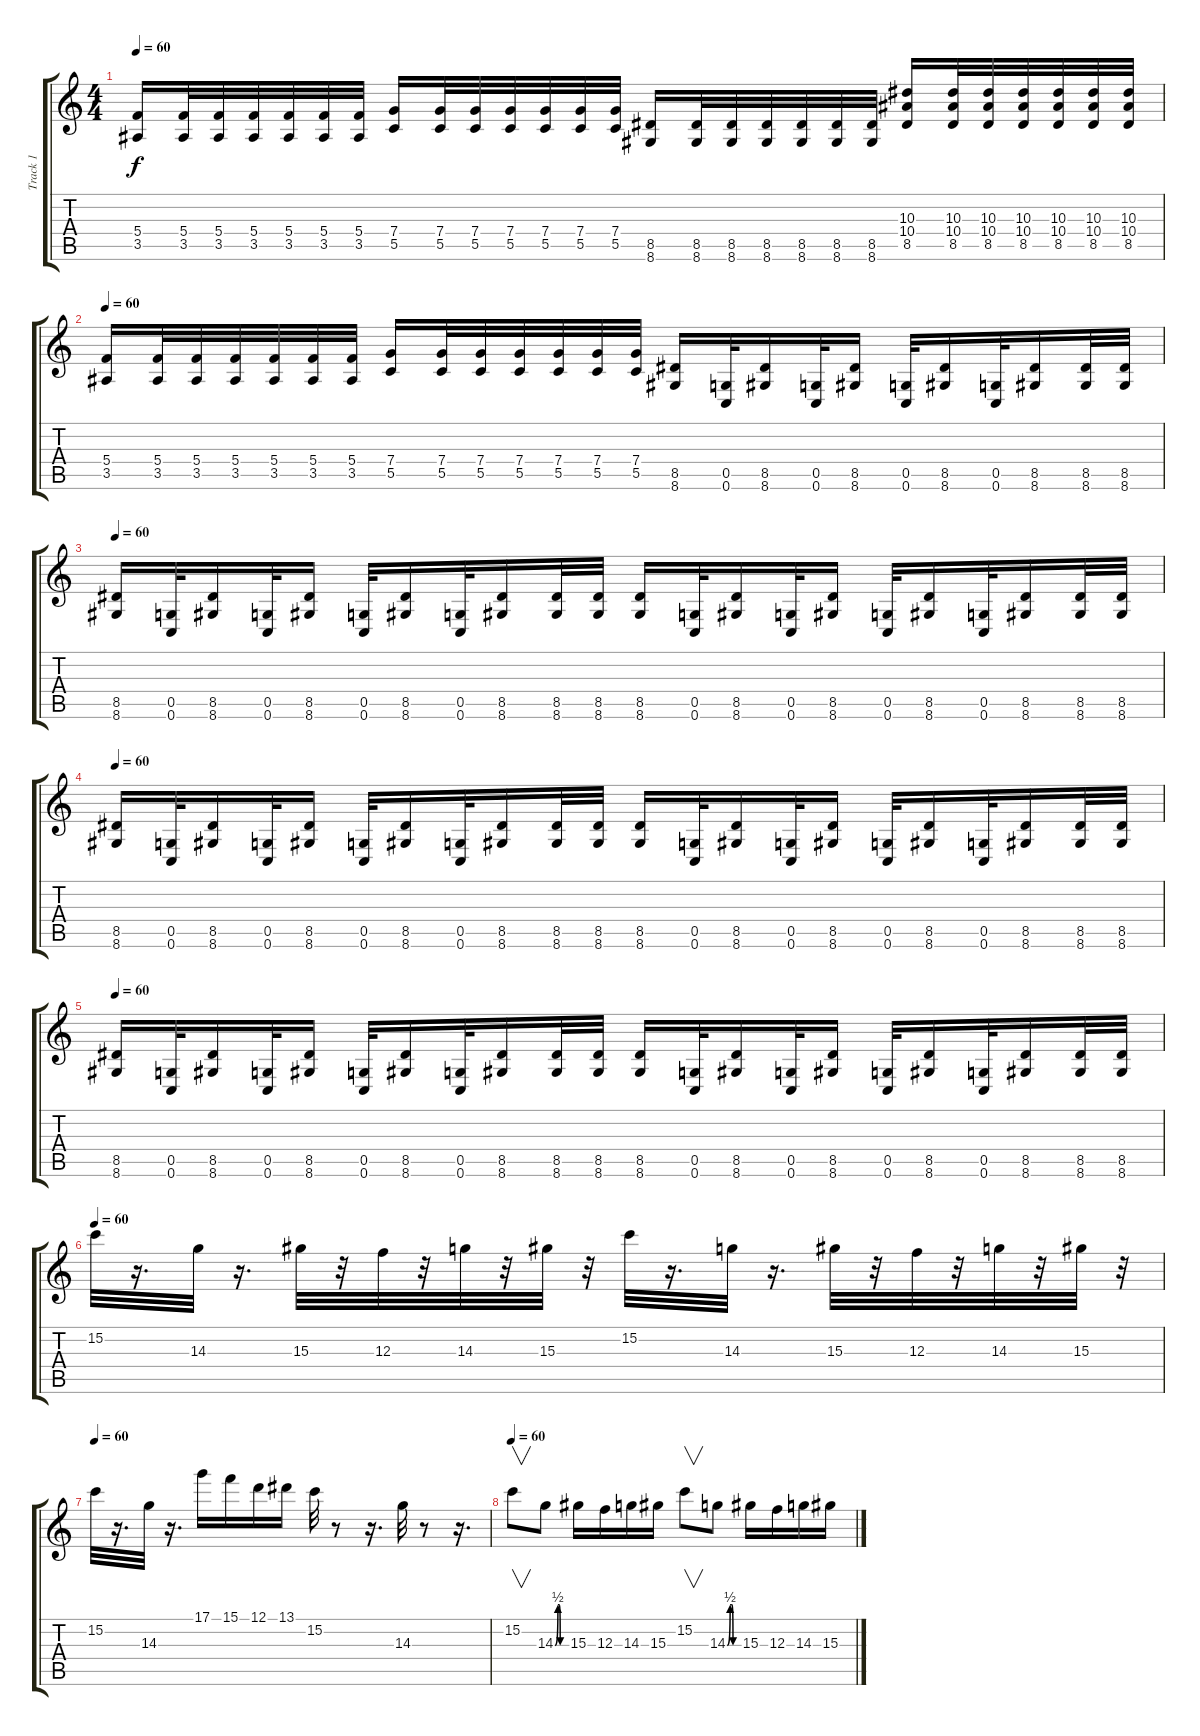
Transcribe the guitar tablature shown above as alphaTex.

\track ("Track 1" "Track 1") {instrument distortionguitar}
\staff {score tabs}
\tuning (D4 A3 F3 C3 G2 C2) {hide}
\ts (4 4)
\tempo 60
\clef g2
\ks c
(5.4 3.5).16{dy f} (5.4 3.5).32 (5.4 3.5).32 (5.4 3.5).32 (5.4 3.5).32 (5.4 3.5).32 (5.4 3.5).32 (7.4 5.5).16 (7.4 5.5).32 (7.4 5.5).32 (7.4 5.5).32 (7.4 5.5).32 (7.4 5.5).32 (7.4 5.5).32 (8.5 8.6).16 (8.5 8.6).32 (8.5 8.6).32 (8.5 8.6).32 (8.5 8.6).32 (8.5 8.6).32 (8.5 8.6).32 (10.3 10.4 8.5).16 (10.3 10.4 8.5).32 (10.3 10.4 8.5).32 (10.3 10.4 8.5).32 (10.3 10.4 8.5).32 (10.3 10.4 8.5).32 (10.3 10.4 8.5).32 |
\tempo 60
(5.4 3.5).16 (5.4 3.5).32 (5.4 3.5).32 (5.4 3.5).32 (5.4 3.5).32 (5.4 3.5).32 (5.4 3.5).32 (7.4 5.5).16 (7.4 5.5).32 (7.4 5.5).32 (7.4 5.5).32 (7.4 5.5).32 (7.4 5.5).32 (7.4 5.5).32 (8.5 8.6).16 (0.5 0.6).32 (8.5 8.6).16 (0.5 0.6).32 (8.5 8.6).16 (0.5 0.6).32 (8.5 8.6).16 (0.5 0.6).32 (8.5 8.6).16 (8.5 8.6).32 (8.5 8.6).32 |
\tempo 60
(8.5 8.6).16 (0.5 0.6).32 (8.5 8.6).16 (0.5 0.6).32 (8.5 8.6).16 (0.5 0.6).32 (8.5 8.6).16 (0.5 0.6).32 (8.5 8.6).16 (8.5 8.6).32 (8.5 8.6).32 (8.5 8.6).16 (0.5 0.6).32 (8.5 8.6).16 (0.5 0.6).32 (8.5 8.6).16 (0.5 0.6).32 (8.5 8.6).16 (0.5 0.6).32 (8.5 8.6).16 (8.5 8.6).32 (8.5 8.6).32 |
\tempo 60
(8.5 8.6).16 (0.5 0.6).32 (8.5 8.6).16 (0.5 0.6).32 (8.5 8.6).16 (0.5 0.6).32 (8.5 8.6).16 (0.5 0.6).32 (8.5 8.6).16 (8.5 8.6).32 (8.5 8.6).32 (8.5 8.6).16 (0.5 0.6).32 (8.5 8.6).16 (0.5 0.6).32 (8.5 8.6).16 (0.5 0.6).32 (8.5 8.6).16 (0.5 0.6).32 (8.5 8.6).16 (8.5 8.6).32 (8.5 8.6).32 |
\tempo 60
(8.5 8.6).16 (0.5 0.6).32 (8.5 8.6).16 (0.5 0.6).32 (8.5 8.6).16 (0.5 0.6).32 (8.5 8.6).16 (0.5 0.6).32 (8.5 8.6).16 (8.5 8.6).32 (8.5 8.6).32 (8.5 8.6).16 (0.5 0.6).32 (8.5 8.6).16 (0.5 0.6).32 (8.5 8.6).16 (0.5 0.6).32 (8.5 8.6).16 (0.5 0.6).32 (8.5 8.6).16 (8.5 8.6).32 (8.5 8.6).32 |
\tempo 60
15.2.32 r.16{d} 14.3.32 r.16{d} 15.3.32 r.32 12.3.32 r.32 14.3.32 r.32 15.3.32 r.32 15.2.32 r.16{d} 14.3.32 r.16{d} 15.3.32 r.32 12.3.32 r.32 14.3.32 r.32 15.3.32 r.32 |
\tempo 60
15.2.32 r.16{d} 14.3.32 r.16{d} 17.1.16 15.1.16 12.1.16 13.1.16 15.2.32 r.8 r.16{d} 14.3.32 r.8 r.16{d} |
\tempo 60
15.2.8{v} 14.3{be (custom 0 0 15 2 22 2 27 0 33 0 45 0 60 0)}.8 15.3.16 12.3.16 14.3.16 15.3.16 15.2.8{v} 14.3{be (custom 0 0 15 2 24 2 30 0 45 0 60 0)}.8 15.3.16 12.3.16 14.3.16 15.3.16
